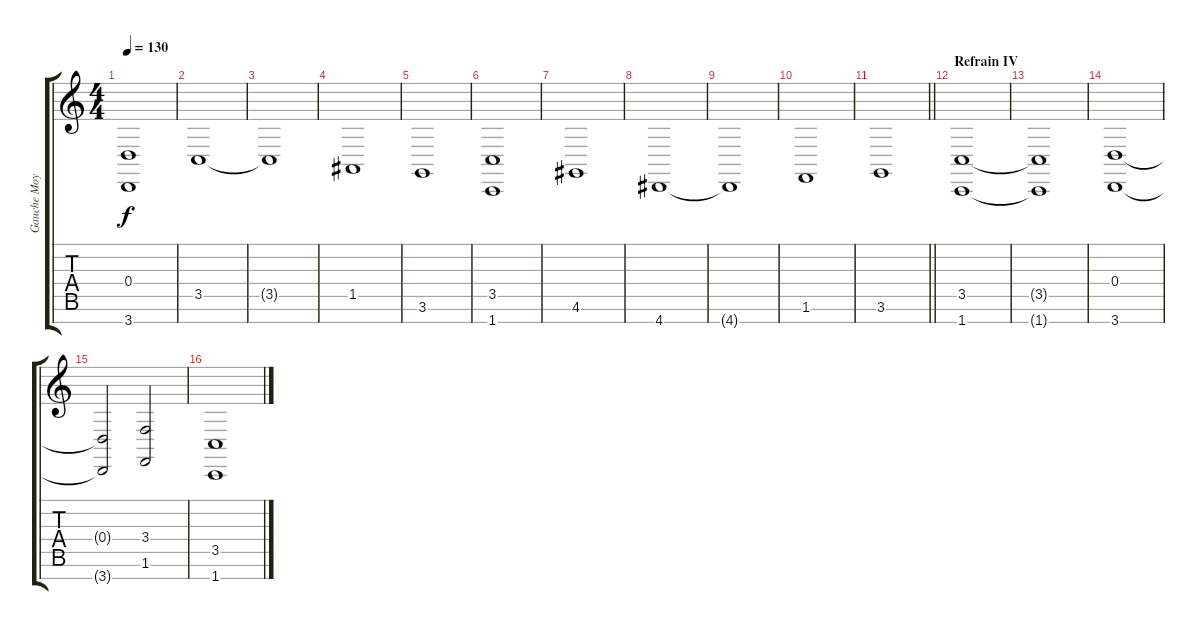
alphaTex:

\track ("Gauche Moyenne" "Gauche Moy") {instrument acousticgrandpiano}
\staff {score tabs}
\tuning (E4 B3 G3 D3 A2 E2 B1) {hide}
\ts (4 4)
\tempo 130
\clef g2
\ks c
(0.4{t} 3.7{t}).1{dy f} |
3.5.1 |
3.5{t}.1 |
1.5.1 |
3.6.1 |
(3.5 1.7).1 |
4.6.1 |
4.7.1 |
4.7{t}.1 |
1.6.1 |
\barLineRight lightlight
3.6.1 |
\section ("" "Refrain IV")
(3.5 1.7).1 |
(3.5{t} 1.7{t}).1 |
(0.4 3.7).1 |
(0.4{t} 3.7{t}).2 (3.4 1.6).2 |
(3.5 1.7).1
